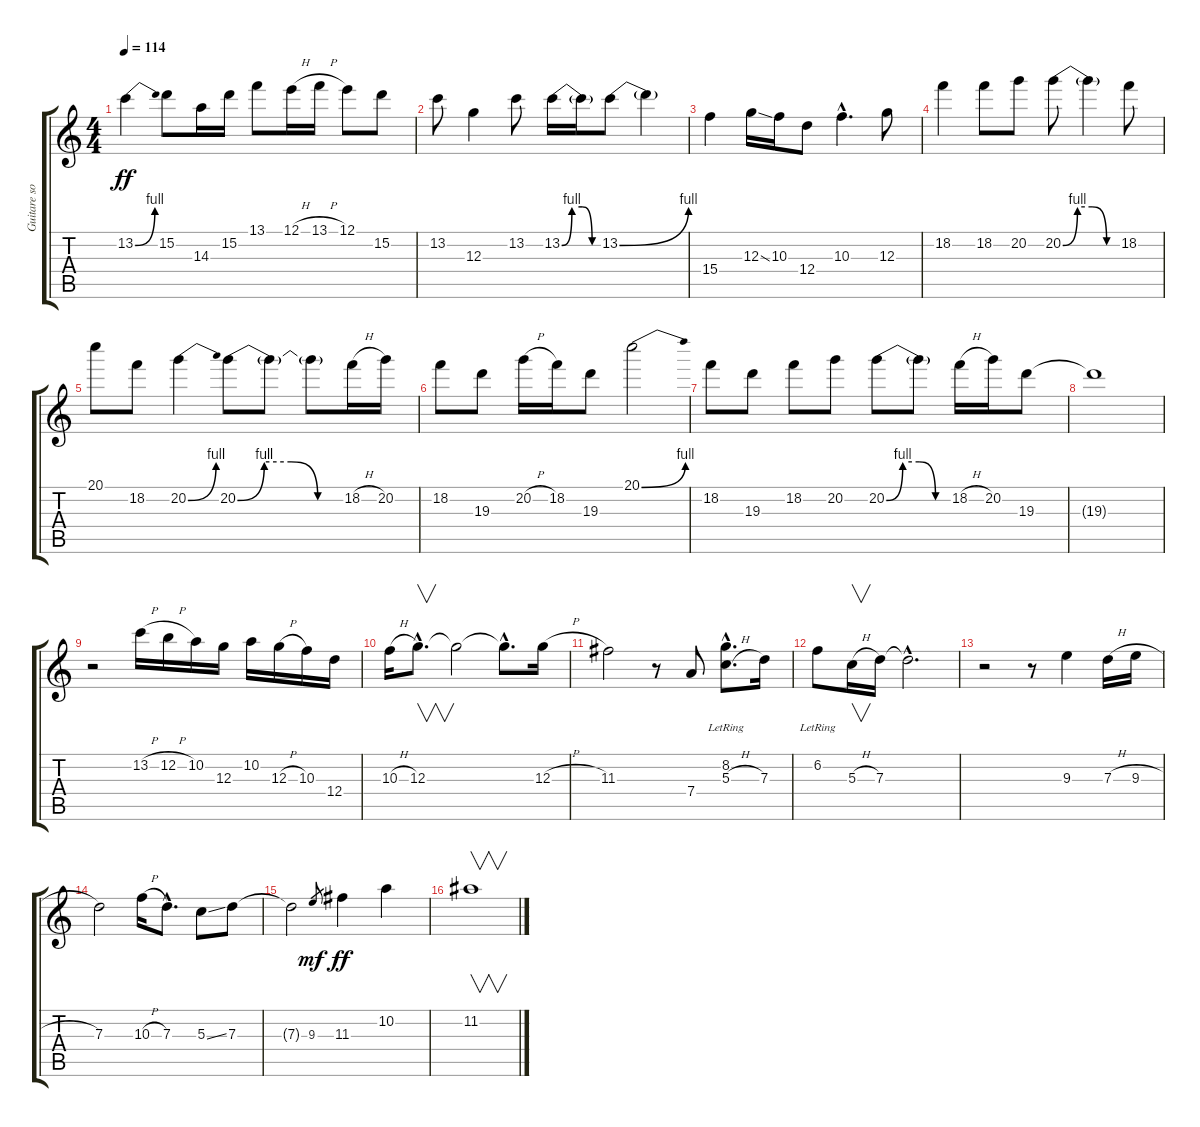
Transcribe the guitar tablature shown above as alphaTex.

\track ("Guitare solo" "Guitare so") {instrument distortionguitar}
\staff {score tabs}
\tuning (E4 B3 G3 D3 A2 E2) {hide}
\ts (4 4)
\tempo 114
\clef g2
\ks c
13.2{be (bend 0 0 60 4)}.4{dy ff} 15.2.8 14.3.16 15.2.16 13.1.8 12.1{h}.16 13.1{h}.16 12.1.8 15.2.8 |
13.2.8 12.3.4 13.2.8 13.2{be (custom 0 0 15 4 30 4 45 0 60 0)}.16 13.2{t}.16 13.2{be (bend 0 0 60 4)}.8 13.2{t}.4 |
15.4.4 12.3{ss}.16 10.3.16 12.4.8 10.3{hac}.4{d} 12.3.8 |
18.2.4 18.2.8 20.2.8 20.2{be (custom 0 0 15 4 30 4 45 0 60 0)}.8 20.2{t}.4 18.2.8 |
20.1.8 18.2.8 20.2{be (bend 0 0 60 4)}.4 20.2{be (custom 0 0 15 4 30 4 45 0 60 0)}.8 20.2{t}.8 20.2{t}.8 18.2{h}.16 20.2.16 |
18.2.8 19.3.8 20.2{h}.16 18.2.16 19.3.8 20.1{be (bend 0 0 60 4)}.2 |
18.2.8 19.3.8 18.2.8 20.2.8 20.2{be (custom 0 0 15 4 30 4 45 0 60 0)}.8 20.2{t}.8 18.2{h}.16 20.2.16 19.3.8 |
19.3{t}.1 |
r.2 13.2{h}.16 12.2{h}.16 10.2.16 12.3.16 10.2.16 12.3{h}.16 10.3.16 12.4.16 |
10.3{h}.16 12.3{hac}.8{v d} 12.3{t}.2 12.3{hac t}.8{d} 12.3{h}.16 |
11.3.2 r.8 7.4.8 (8.2{hac lr} 5.3{h hac}).8{d} 7.3.16 |
6.2{lr}.8 5.3{h}.16{v} 7.3.16 7.3{hac t}.2{d} |
r.2 r.8 9.3.4 7.3{h}.16 9.3{h}.16 |
7.3.2 10.3{h}.16 7.3{hac}.8{d} 5.3{ss}.8 7.3.8 |
7.3{t}.2 9.3.8{gr dy mf} 11.3.4{dy ff} 10.2.4 |
11.2.1{v}
